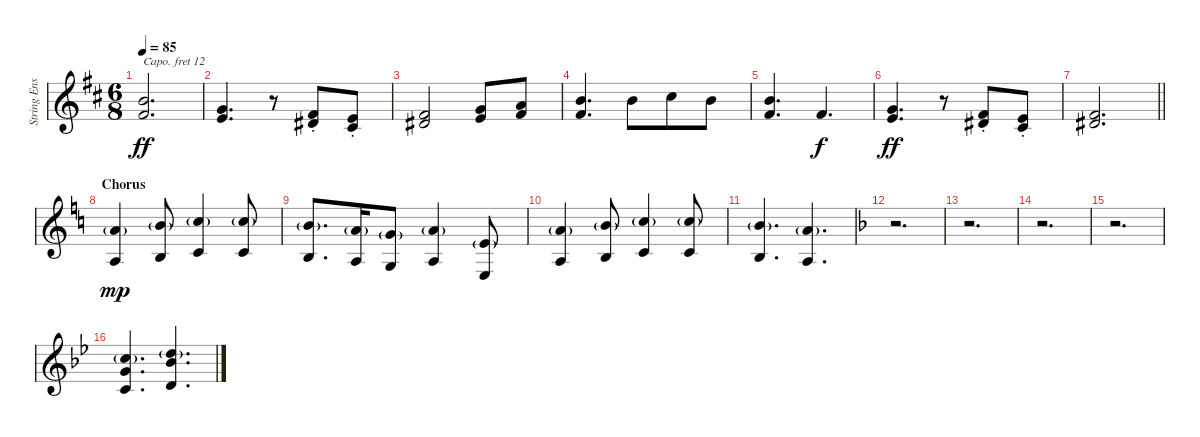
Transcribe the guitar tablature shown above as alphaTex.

\track ("String Enssemble" "String Ens") {instrument stringensemble1}
\staff {score}
\capo 12
\tuning (E4 A3 D3 G2 C2) {hide}
\ts (6 8)
\tempo 85
\clef g2
\ks bminor
(2.2 4.3).2{d dy ff} |
(5.3 9.4).4{d} r.8 (4.3{st} 8.4{st}).8 (2.3{st} 6.4).8 |
(4.3 8.4).2 (5.3 9.4).8 (0.2 4.3).8 |
(2.2 4.3).4{d} 2.2.8 4.2.8 2.2.8 |
(2.2 4.3).4{d} 4.3.4{d dy f} |
(5.3 9.4).4{d dy ff} r.8 (4.3{st} 8.4{st}).8 (2.3{st} 6.4).8 |
\barLineRight lightlight
(4.3 8.4).2{d} |
\section ("" "Chorus")
\ks aminor
(0.2{g} 2.4).4{dy mp} (2.2{g} 4.4).8 (3.2{g} 5.4).4 (3.2{g} 5.4).8 |
(2.2{g} 4.4).8{d} (0.2{g} 2.4).16 (5.3{g} 0.4).8 (0.2{g} 2.4).4 (2.3{g} 4.5).8 |
(7.3{g} 2.4).4 (9.3{g} 4.4).8 (10.3{g} 5.4).4 (10.3{g} 5.4).8 |
(9.3{g} 4.4).4{d} (7.3{g} 2.4).4{d} |
\ks dminor
r.2{d} |
r.2{d} |
r.2{d} |
r.2{d} |
\ks gminor
(3.2{g} 5.3 5.4).4{d} (5.2{g} 8.3 7.4).4{d}
